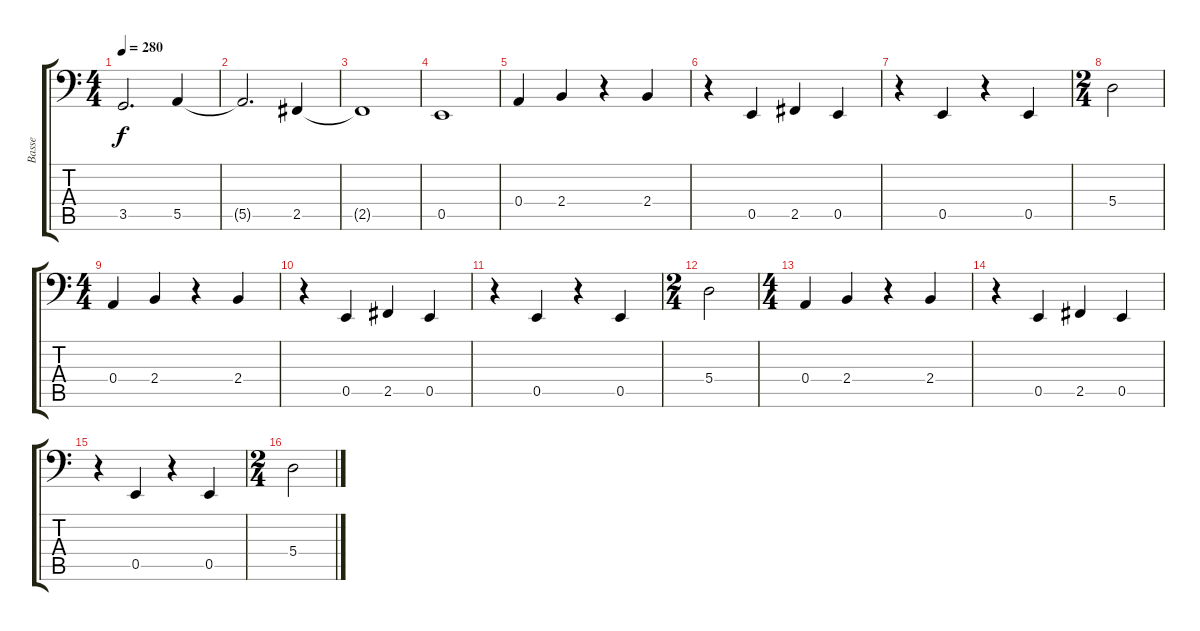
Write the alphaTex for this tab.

\track ("Basse" "Basse") {instrument electricbassfinger}
\staff {score tabs}
\tuning (C3 G2 D2 A1 E1 B0) {hide}
\ts (4 4)
\tempo 280
\clef f4
\ks c
3.5.2{d dy f} 5.5.4 |
5.5{t}.2{d} 2.5.4 |
2.5{t}.1 |
0.5.1 |
0.4.4 2.4.4 r.4 2.4.4 |
r.4 0.5.4 2.5.4 0.5.4 |
r.4 0.5.4 r.4 0.5.4 |
\ts (2 4)
5.4.2 |
\ts (4 4)
0.4.4 2.4.4 r.4 2.4.4 |
r.4 0.5.4 2.5.4 0.5.4 |
r.4 0.5.4 r.4 0.5.4 |
\ts (2 4)
5.4.2 |
\ts (4 4)
0.4.4 2.4.4 r.4 2.4.4 |
r.4 0.5.4 2.5.4 0.5.4 |
r.4 0.5.4 r.4 0.5.4 |
\ts (2 4)
5.4.2
